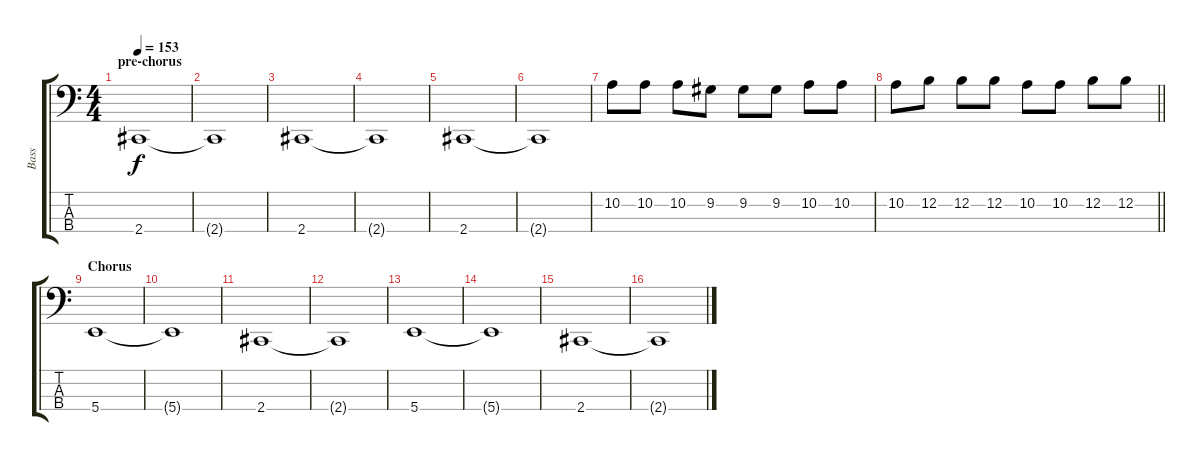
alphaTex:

\track ("Bass" "Bass") {instrument electricbassfinger}
\staff {score tabs}
\tuning (E2 B1 Gb1 B0) {hide}
\ts (4 4)
\section ("" "pre-chorus")
\tempo 153
\clef f4
\ks c
2.4.1{dy f} |
2.4{t}.1 |
2.4.1 |
2.4{t}.1 |
2.4.1 |
2.4{t}.1 |
10.2.8 10.2.8 10.2.8 9.2.8 9.2.8 9.2.8 10.2.8 10.2.8 |
\barLineRight lightlight
10.2.8 12.2.8 12.2.8 12.2.8 10.2.8 10.2.8 12.2.8 12.2.8 |
\section ("" "Chorus")
5.4.1 |
5.4{t}.1 |
2.4.1 |
2.4{t}.1 |
5.4.1 |
5.4{t}.1 |
2.4.1 |
2.4{t}.1
